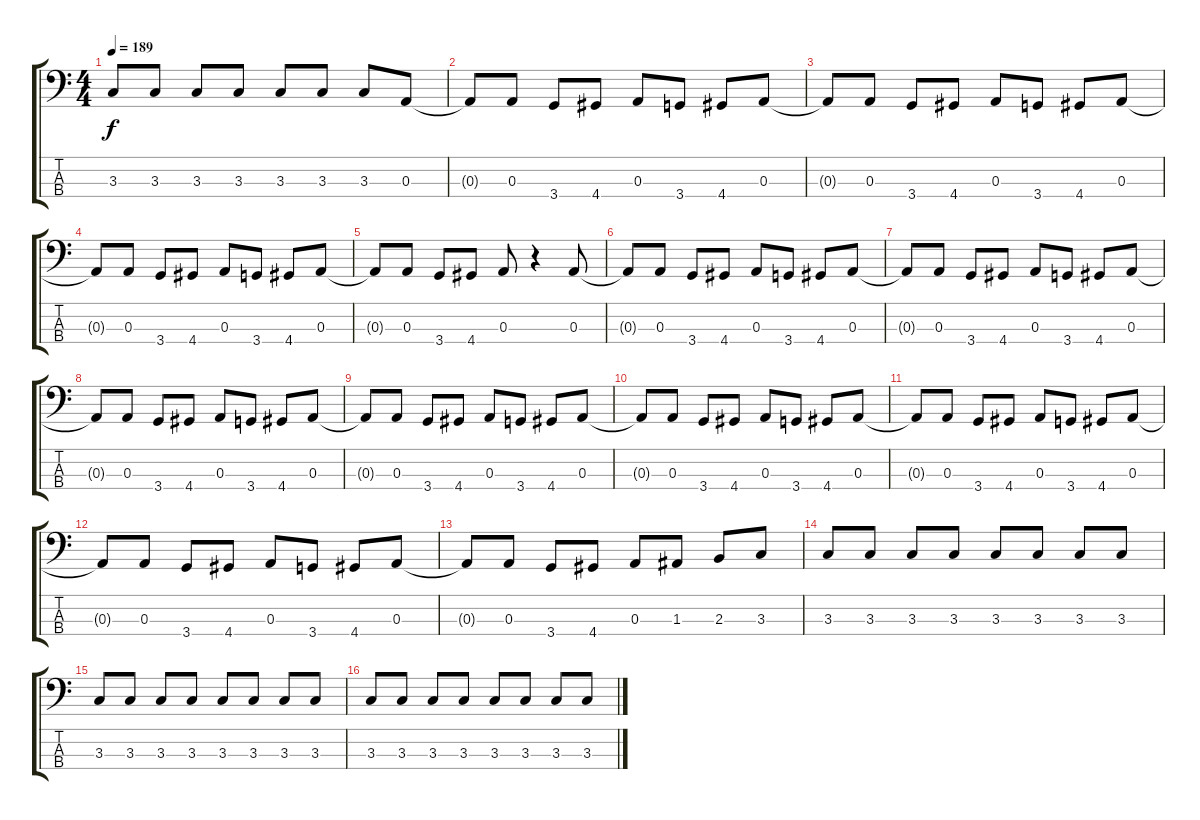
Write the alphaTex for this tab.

\track "" {instrument electricbasspick}
\staff {score tabs}
\tuning (G2 D2 A1 E1) {hide}
\ts (4 4)
\tempo 189
\clef f4
\ks c
3.3.8{dy f} 3.3.8 3.3.8 3.3.8 3.3.8 3.3.8 3.3.8 0.3.8 |
0.3{t}.8 0.3.8 3.4.8 4.4.8 0.3.8 3.4.8 4.4.8 0.3.8 |
0.3{t}.8 0.3.8 3.4.8 4.4.8 0.3.8 3.4.8 4.4.8 0.3.8 |
0.3{t}.8 0.3.8 3.4.8 4.4.8 0.3.8 3.4.8 4.4.8 0.3.8 |
0.3{t}.8 0.3.8 3.4.8 4.4.8 0.3.8 r.4 0.3.8 |
0.3{t}.8 0.3.8 3.4.8 4.4.8 0.3.8 3.4.8 4.4.8 0.3.8 |
0.3{t}.8 0.3.8 3.4.8 4.4.8 0.3.8 3.4.8 4.4.8 0.3.8 |
0.3{t}.8 0.3.8 3.4.8 4.4.8 0.3.8 3.4.8 4.4.8 0.3.8 |
0.3{t}.8 0.3.8 3.4.8 4.4.8 0.3.8 3.4.8 4.4.8 0.3.8 |
0.3{t}.8 0.3.8 3.4.8 4.4.8 0.3.8 3.4.8 4.4.8 0.3.8 |
0.3{t}.8 0.3.8 3.4.8 4.4.8 0.3.8 3.4.8 4.4.8 0.3.8 |
0.3{t}.8 0.3.8 3.4.8 4.4.8 0.3.8 3.4.8 4.4.8 0.3.8 |
0.3{t}.8 0.3.8 3.4.8 4.4.8 0.3.8 1.3.8 2.3.8 3.3.8 |
3.3.8 3.3.8 3.3.8 3.3.8 3.3.8 3.3.8 3.3.8 3.3.8 |
3.3.8 3.3.8 3.3.8 3.3.8 3.3.8 3.3.8 3.3.8 3.3.8 |
3.3.8 3.3.8 3.3.8 3.3.8 3.3.8 3.3.8 3.3.8 3.3.8
